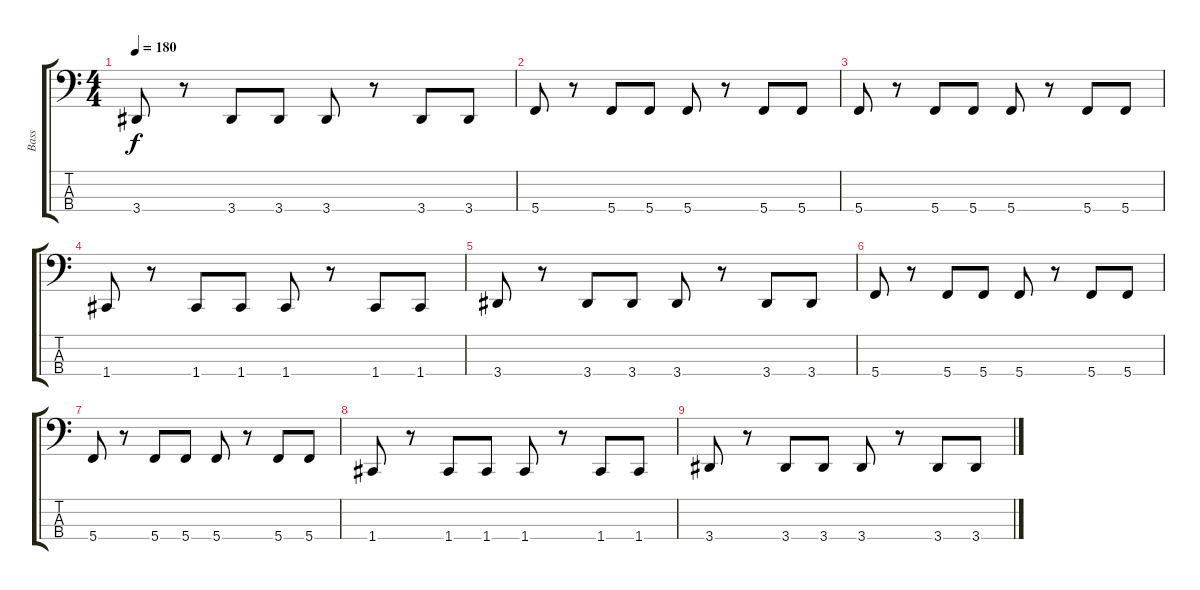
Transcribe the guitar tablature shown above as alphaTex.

\track ("Bass" "Bass") {instrument electricbassfinger}
\staff {score tabs}
\tuning (Eb2 Bb1 F1 C1) {hide}
\ts (4 4)
\tempo 180
\clef f4
\ks c
3.4.8{dy f} r.8 3.4.8 3.4.8 3.4.8 r.8 3.4.8 3.4.8 |
5.4.8 r.8 5.4.8 5.4.8 5.4.8 r.8 5.4.8 5.4.8 |
5.4.8 r.8 5.4.8 5.4.8 5.4.8 r.8 5.4.8 5.4.8 |
1.4.8 r.8 1.4.8 1.4.8 1.4.8 r.8 1.4.8 1.4.8 |
3.4.8 r.8 3.4.8 3.4.8 3.4.8 r.8 3.4.8 3.4.8 |
5.4.8{volume 9} r.8 5.4.8 5.4.8 5.4.8 r.8 5.4.8 5.4.8 |
5.4.8 r.8 5.4.8 5.4.8 5.4.8 r.8 5.4.8 5.4.8 |
1.4.8{volume 4} r.8 1.4.8 1.4.8 1.4.8 r.8 1.4.8 1.4.8 |
3.4.8{volume 0} r.8 3.4.8 3.4.8 3.4.8 r.8 3.4.8 3.4.8
